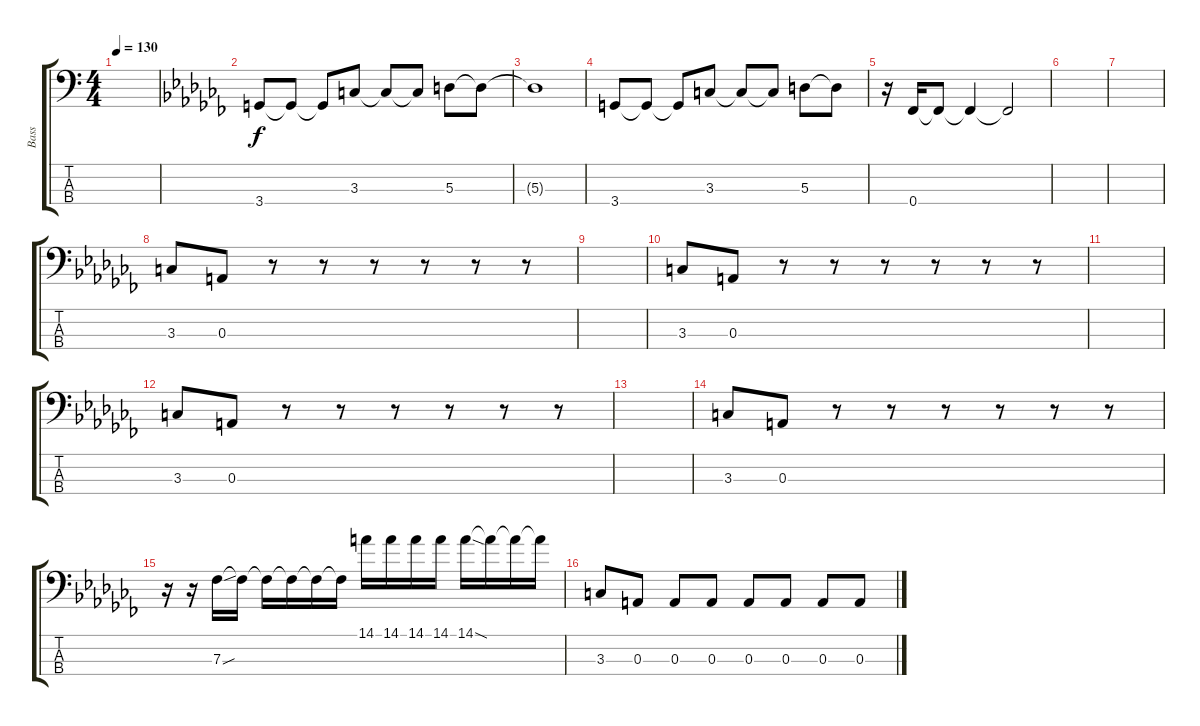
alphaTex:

\track ("Bass" "Bass") {instrument electricbassfinger}
\staff {score tabs}
\tuning (G2 D2 A1 E1) {hide}
\ts (4 4)
\tempo 130
\clef f4
\ks c
|
\ks cb
3.4.8 3.4{t}.8 3.4{t}.8 3.3.8 3.3{t}.8 3.3{t}.8 5.3.8 5.3{t}.8 |
5.3{t}.1 |
3.4.8 3.4{t}.8 3.4{t}.8 3.3.8 3.3{t}.8 3.3{t}.8 5.3.8 5.3{t}.8 |
r.16 0.4.16 0.4{t}.8 0.4{t}.4 0.4{t}.2 |
|
|
3.3.8 0.3.8 r.8 r.8 r.8 r.8 r.8 r.8 |
|
3.3.8 0.3.8 r.8 r.8 r.8 r.8 r.8 r.8 |
|
3.3.8 0.3.8 r.8 r.8 r.8 r.8 r.8 r.8 |
|
3.3.8 0.3.8 r.8 r.8 r.8 r.8 r.8 r.8 |
r.16 r.16 7.3{sou}.16 7.3{t}.16 7.3{t}.16 7.3{t}.16 7.3{t}.16 7.3{t}.16 14.1.16 14.1.16 14.1.16 14.1.16 14.1{sod}.16 14.1{t}.16 14.1{t}.16 14.1{t}.16 |
3.3.8 0.3.8 0.3.8 0.3.8 0.3.8 0.3.8 0.3.8 0.3.8
